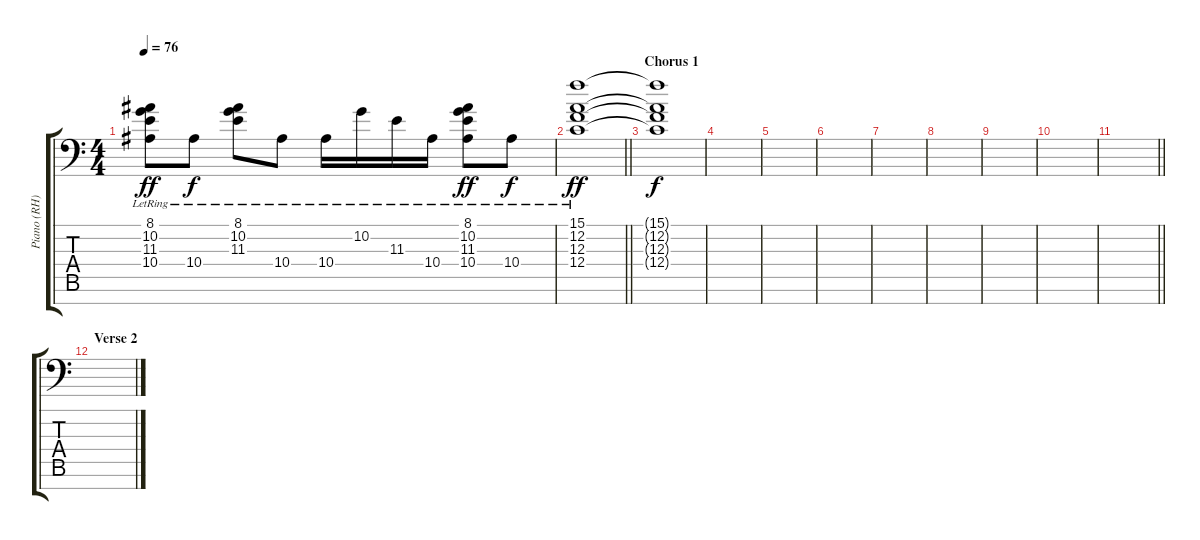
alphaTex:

\track ("Piano (RH)" "Piano (RH)") {instrument acousticgrandpiano}
\staff {score tabs}
\tuning (D4 A3 F3 C3 G2 D2 A1) {hide}
\ts (4 4)
\tempo 76
\clef f4
\ks c
(8.1{lr} 10.2{lr} 11.3{lr} 10.4{lr}).8{dy ff} 10.4{lr}.8{dy f} (8.1{lr} 10.2{lr} 11.3{lr}).8 10.4{lr}.8 10.4{lr}.16 10.2{lr}.16 11.3{lr}.16 10.4{lr}.16 (8.1{lr} 10.2{lr} 11.3{lr} 10.4).8{dy ff} 10.4{lr}.8{dy f} |
\barLineRight lightlight
(15.1{lr} 12.2{lr} 12.3{lr} 12.4{lr}).1{dy ff} |
\section ("" "Chorus 1")
(15.1{t} 12.2{t} 12.3{t} 12.4{t}).1{dy f} |
|
|
|
|
|
|
|
\barLineRight lightlight
|
\section ("" "Verse 2")
